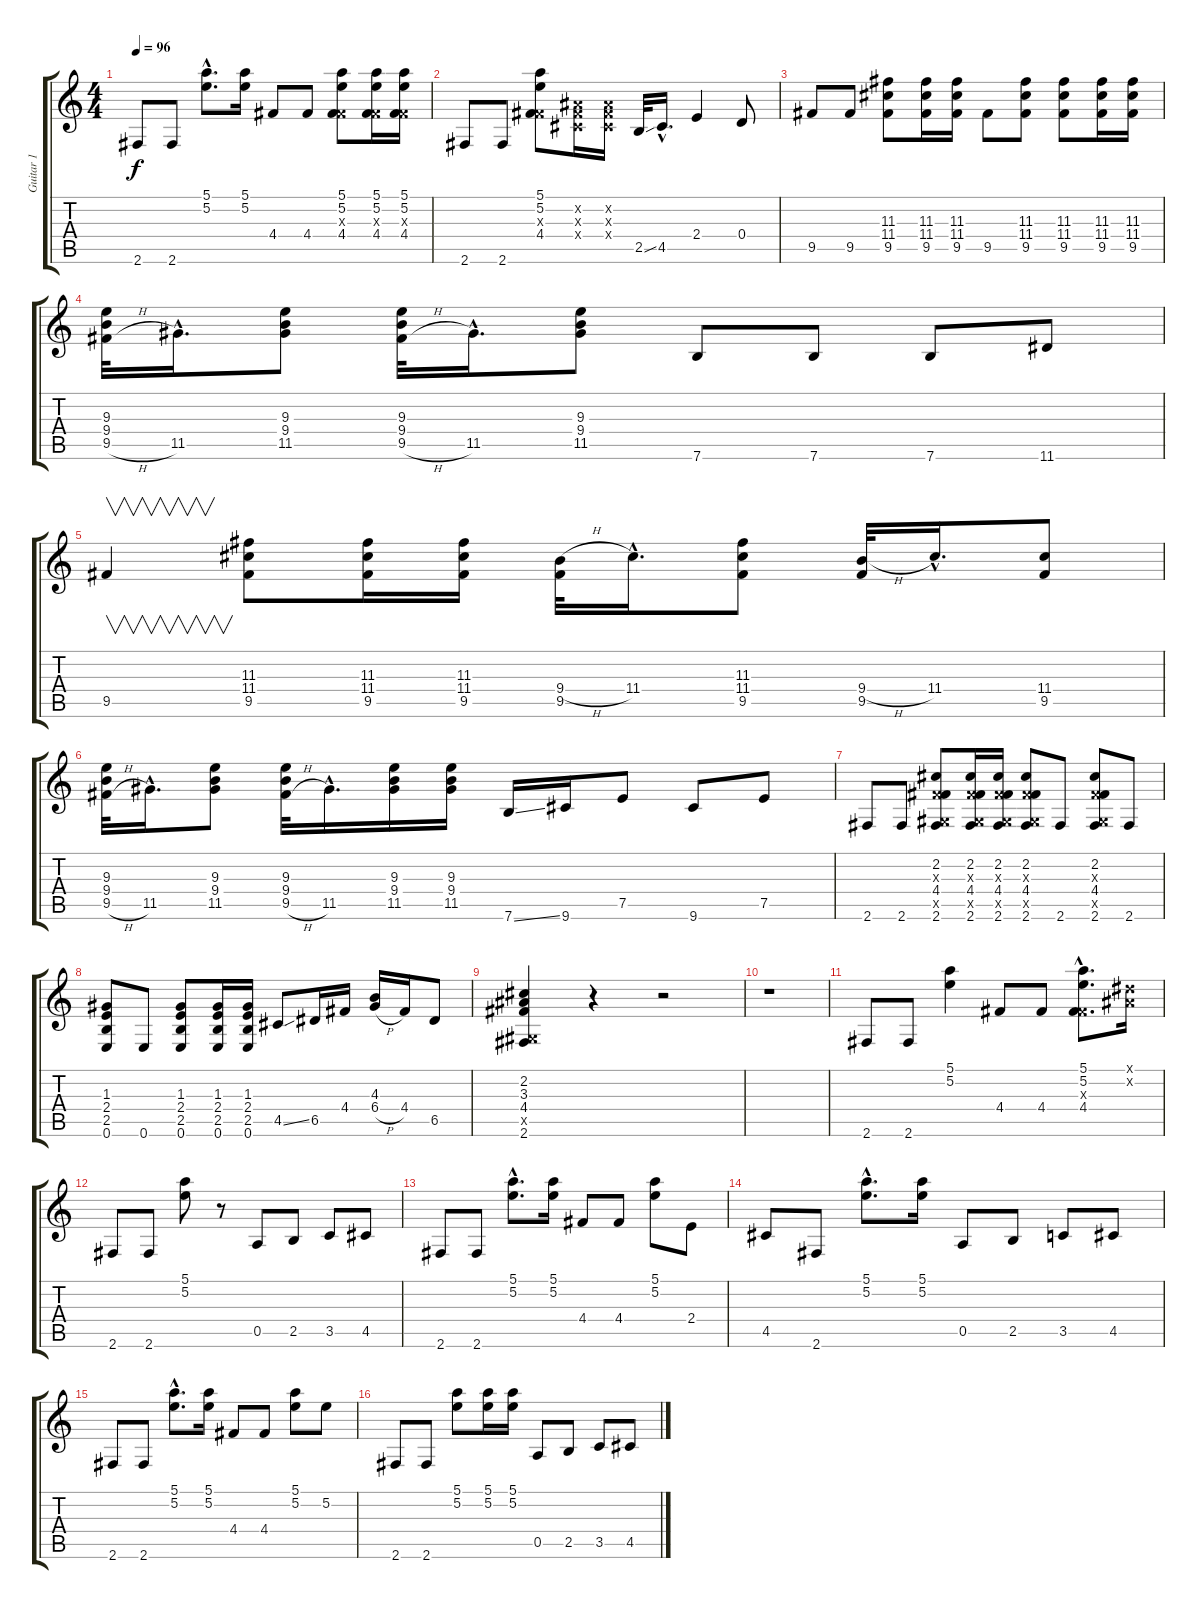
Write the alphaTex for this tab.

\track ("Guitar 1" "Guitar 1") {instrument distortionguitar}
\staff {score tabs}
\tuning (E4 B3 G3 D3 A2 E2) {hide}
\ts (4 4)
\tempo 96
\clef g2
\ks c
2.6.8{dy f} 2.6.8 (5.1{hac} 5.2{hac}).8{d} (5.1 5.2).16 4.4.8 4.4.8 (5.1 5.2 -1.3{x} 4.4).8 (5.1 5.2 -1.3{x} 4.4).16 (5.1 5.2 -1.3{x} 4.4).16 |
2.6.8 2.6.8 (5.1 5.2 -1.3{x} 4.4).8 (-1.2{x} -1.3{x} -1.4{x}).16 (-1.2{x} -1.3{x} -1.4{x}).16 2.5{ss}.32 4.5{hac}.16{d} 2.4.4 0.4.8 |
9.5.8 9.5.8 (11.3 11.4 9.5).8 (11.3 11.4 9.5).16 (11.3 11.4 9.5).16 9.5.8 (11.3 11.4 9.5).8 (11.3 11.4 9.5).8 (11.3 11.4 9.5).16 (11.3 11.4 9.5).16 |
(9.3 9.4 9.5{h}).32 11.5{hac}.16{d} (9.3 9.4 11.5).8 (9.3 9.4 9.5{h}).32 11.5{hac}.16{d} (9.3 9.4 11.5).8 7.6.8 7.6.8 7.6.8 11.6.8 |
9.5.4{v} (11.3 11.4 9.5).8 (11.3 11.4 9.5).16 (11.3 11.4 9.5).16 (9.4{h} 9.5).32 11.4{hac}.16{d} (11.3 11.4 9.5).8 (9.4{h} 9.5).32 11.4{hac}.16{d} (11.4 9.5).8 |
(9.3 9.4 9.5{h}).32 11.5{hac}.16{d} (9.3 9.4 11.5).8 (9.3 9.4 9.5{h}).32 11.5{hac}.16{d} (9.3 9.4 11.5).16 (9.3 9.4 11.5).16 7.6{ss}.16 9.6.16 7.5.8 9.6.8 7.5.8 |
2.6.8 2.6.8 (2.2 -1.3{x} 4.4 -1.5{x} 2.6).8 (2.2 -1.3{x} 4.4 -1.5{x} 2.6).16 (2.2 -1.3{x} 4.4 -1.5{x} 2.6).16 (2.2 -1.3{x} 4.4 -1.5{x} 2.6).8 2.6.8 (2.2 -1.3{x} 4.4 -1.5{x} 2.6).8 2.6.8 |
(1.3 2.4 2.5 0.6).8 0.6.8 (1.3 2.4 2.5 0.6).8 (1.3 2.4 2.5 0.6).16 (1.3 2.4 2.5 0.6).16 4.5{ss}.8 6.5.16 4.4.16 (4.3 6.4{h}).16 4.4.16 6.5.8 |
(2.2 3.3 4.4 -1.5{x} 2.6).4 r.4 r.2 |
r.1 |
2.6.8 2.6.8 (5.1 5.2).4 4.4.8 4.4.8 (5.1{hac} 5.2{hac} -1.3{hac x} 4.4{hac}).8{d} (-1.1{x} -1.2{x}).16 |
2.6.8 2.6.8 (5.1 5.2).8 r.8 0.5.8 2.5.8 3.5.8 4.5.8 |
2.6.8 2.6.8 (5.1{hac} 5.2{hac}).8{d} (5.1 5.2).16 4.4.8 4.4.8 (5.1 5.2).8 2.4.8 |
4.5.8 2.6.8 (5.1{hac} 5.2{hac}).8{d} (5.1 5.2).16 0.5.8 2.5.8 3.5.8 4.5.8 |
2.6.8 2.6.8 (5.1{hac} 5.2{hac}).8{d} (5.1 5.2).16 4.4.8 4.4.8 (5.1 5.2).8 5.2.8 |
2.6.8 2.6.8 (5.1 5.2).8 (5.1 5.2).16 (5.1 5.2).16 0.5.8 2.5.8 3.5.8 4.5.8
